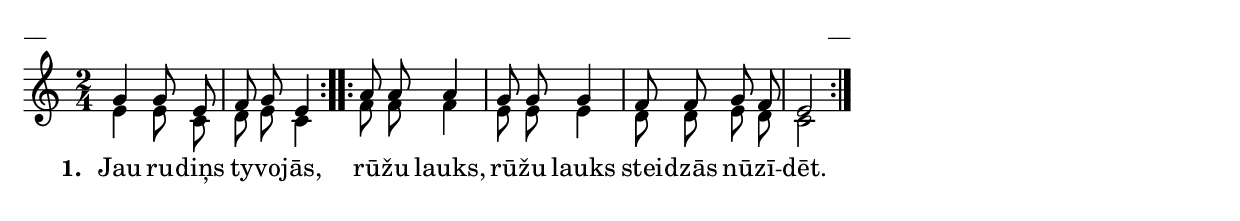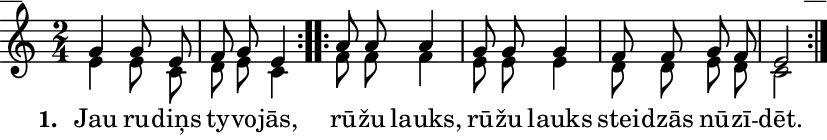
\version "2.13.18"
#(ly:set-option 'crop #t)

\paper {
line-width = 14\cm
left-margin = 0.4\cm
between-system-padding = 0.1\cm
between-system-space = 0.1\cm
}
% SBTZK, p.50
\layout {
indent = #0
ragged-last = ##f
}


voiceA = \relative c' {
\clef "treble"
\key c \major
\time 2/4
  \repeat volta 2 { g'4 g8 e | f g e4 }
  \repeat volta 2 { a8 a a4 | g8 g g4 | f8 f g f | e2 }
}

lyricA = \lyricmode {
  \set stanza = "1. "
Jau ru -- diņs ty -- vo -- jās,
rū -- žu lauks, rū -- žu lauks stei -- dzās nū -- zī -- dēt.
}

voiceB = \relative c' {
\clef "treble"
\key c \major
\time 2/4
  \repeat volta 2 { e4 e8 c | d e c4 }
  \repeat volta 2 { f8 f f4 | e8 e e4 | d8 d e d | c2 }
}

fullScore = <<
%\new ChordNames { \chordsA }
\new Staff {
<<
\new Voice = "voiceA" { \voiceOne \autoBeamOff \voiceA }
\new Voice = "voiceB" { \voiceTwo \autoBeamOff \voiceB }
\new Lyrics \lyricsto "voiceA"  \lyricA
>>
}
>>



\score {
\fullScore
\header { piece = "__" opus = "__" }
}
\markup { \with-color #(x11-color 'white) \sans \smaller "__" }
\score {
\unfoldRepeats
\fullScore
\midi {
\context { \Staff \remove "Staff_performer" }
\context { \Voice \consists "Staff_performer" }
}
}


